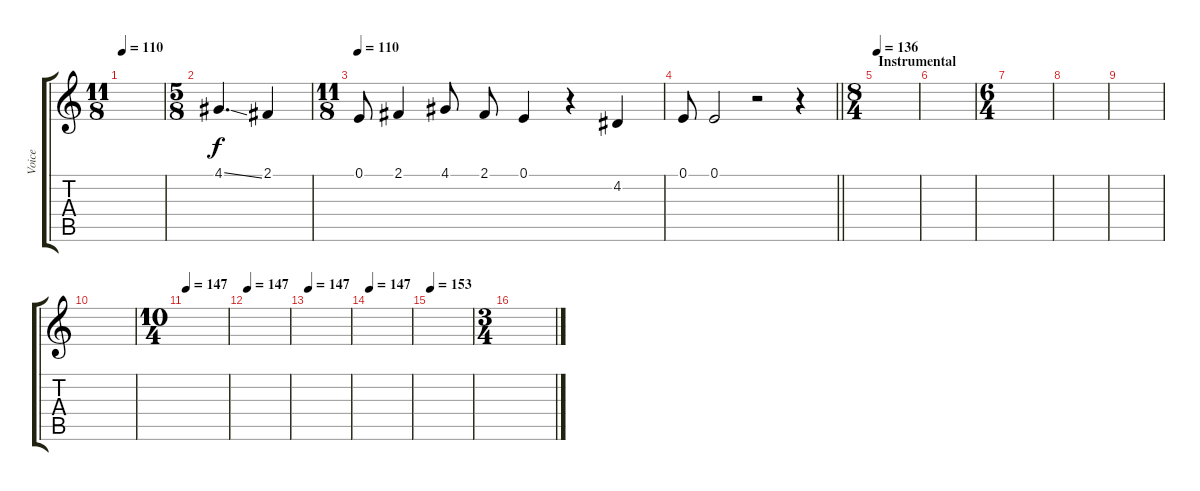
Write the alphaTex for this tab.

\track ("Voice" "Voice") {instrument voiceoohs}
\staff {score tabs}
\tuning (E4 B3 G3 D3 A2 E2) {hide}
\ts (11 8)
\tempo 110
\clef g2
\ks c
|
\ts (5 8)
4.1{ss}.4{d} 2.1.4 |
\ts (11 8)
\tempo 110
0.1.8 2.1.4 4.1.8 2.1.8 0.1.4 r.4 4.2.4 |
\barLineRight lightlight
0.1.8 0.1.2 r.2 r.4 |
\ts (8 4)
\section ("" "Instrumental")
\tempo 136
|
|
\ts (6 4)
|
|
|
|
\ts (10 4)
\tempo 147
|
\tempo 147
|
\tempo 147
|
\tempo 147
|
\tempo 153
|
\ts (3 4)
